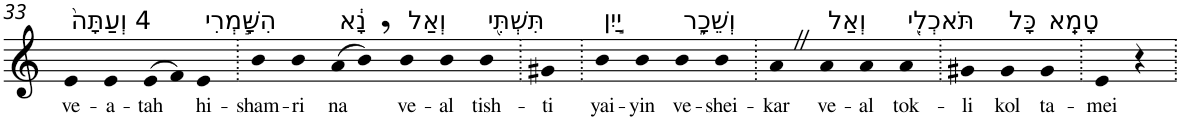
**kern	**text
*part1	*part1
*staff1	*staff1
*I"Piano	*
*I'Pno	*
!!LO:PB:g=z
*clefG2	*
*k[]	*
=33	=33
!LO:TX:a:t=4 וְעַתָּה֙	!
!	!LO:LY:b
4e	ve-
!	!LO:LY:b
4e	-a-
!	!LO:LY:b
(>8e	-tah
8f)	.
!LO:TX:a:t=הִשָּׁ֣מְרִי	!
!	!LO:LY:b
4e	hi-
=34.	=34.
!	!LO:LY:b
4b	-sham-
!	!LO:LY:b
4b	-ri
!LO:TX:a:t=נָ֔א	!
!	!LO:LY:b
(>8a	na
8b,)	.
!LO:TX:a:t=וְאַל	!
!	!LO:LY:b
4b	ve-
!	!LO:LY:b
4b	-al
!LO:TX:a:t=תִּשְׁתִּ֖י	!
!	!LO:LY:b
4b	tish-
=35.	=35.
!	!LO:LY:b
4g#X	-ti
=36.	=36.
!LO:TX:a:t=יַ֣יִן	!
!	!LO:LY:b
4b	yai-
!	!LO:LY:b
4b	-yin
!LO:TX:a:t=וְשֵׁכָ֑ר	!
!	!LO:LY:b
4b	ve-
!	!LO:LY:b
4b	-shei-
=37.	=37.
!	!LO:LY:b
4aZ	-kar
!LO:TX:a:t=וְאַל	!
!	!LO:LY:b
4a	ve-
!	!LO:LY:b
4a	-al
!LO:TX:a:t=תֹּאכְלִ֖י	!
!	!LO:LY:b
4a	tok-
=38.	=38.
!	!LO:LY:b
4g#X	-li
!LO:TX:a:t=כָּל	!
!	!LO:LY:b
4g#	kol
!LO:TX:a:t=טָמֵֽא	!
!	!LO:LY:b
4g#	ta-
=39.	=39.
!	!LO:LY:b
4e	-mei
4r	.
=.	=.
*-	*-
